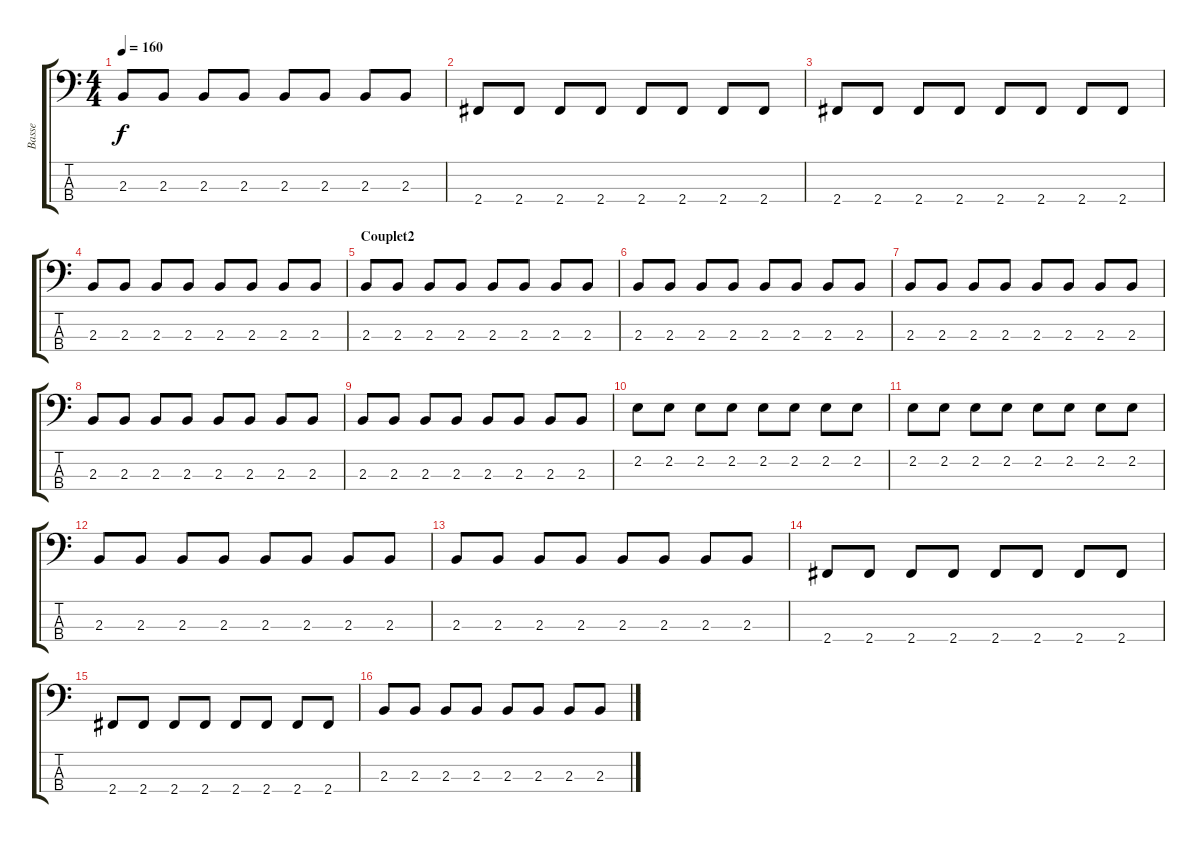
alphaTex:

\track ("Basse" "Basse") {instrument electricbassfinger}
\staff {score tabs}
\tuning (G2 D2 A1 E1) {hide}
\ts (4 4)
\tempo 160
\clef f4
\ks c
2.3.8{dy f} 2.3.8 2.3.8 2.3.8 2.3.8 2.3.8 2.3.8 2.3.8 |
2.4.8 2.4.8 2.4.8 2.4.8 2.4.8 2.4.8 2.4.8 2.4.8 |
2.4.8 2.4.8 2.4.8 2.4.8 2.4.8 2.4.8 2.4.8 2.4.8 |
2.3.8 2.3.8 2.3.8 2.3.8 2.3.8 2.3.8 2.3.8 2.3.8 |
\section ("" "Couplet2")
2.3.8 2.3.8 2.3.8 2.3.8 2.3.8 2.3.8 2.3.8 2.3.8 |
2.3.8 2.3.8 2.3.8 2.3.8 2.3.8 2.3.8 2.3.8 2.3.8 |
2.3.8 2.3.8 2.3.8 2.3.8 2.3.8 2.3.8 2.3.8 2.3.8 |
2.3.8 2.3.8 2.3.8 2.3.8 2.3.8 2.3.8 2.3.8 2.3.8 |
2.3.8 2.3.8 2.3.8 2.3.8 2.3.8 2.3.8 2.3.8 2.3.8 |
2.2.8 2.2.8 2.2.8 2.2.8 2.2.8 2.2.8 2.2.8 2.2.8 |
2.2.8 2.2.8 2.2.8 2.2.8 2.2.8 2.2.8 2.2.8 2.2.8 |
2.3.8 2.3.8 2.3.8 2.3.8 2.3.8 2.3.8 2.3.8 2.3.8 |
2.3.8 2.3.8 2.3.8 2.3.8 2.3.8 2.3.8 2.3.8 2.3.8 |
2.4.8 2.4.8 2.4.8 2.4.8 2.4.8 2.4.8 2.4.8 2.4.8 |
2.4.8 2.4.8 2.4.8 2.4.8 2.4.8 2.4.8 2.4.8 2.4.8 |
2.3.8 2.3.8 2.3.8 2.3.8 2.3.8 2.3.8 2.3.8 2.3.8
